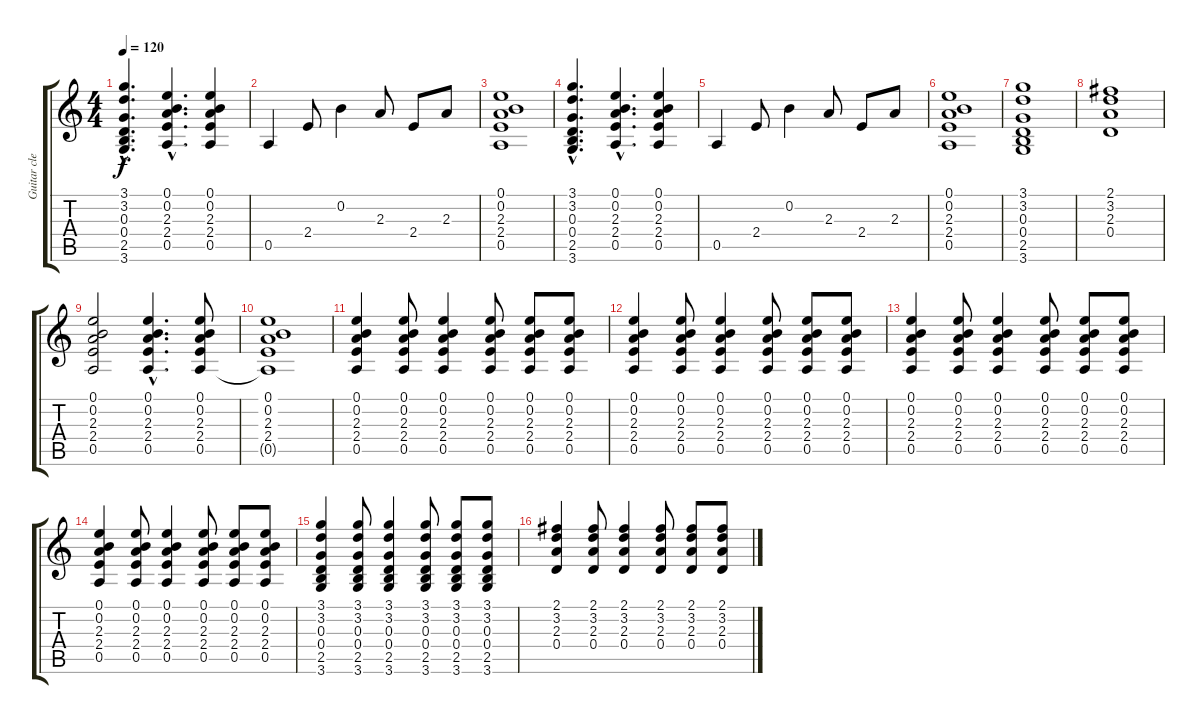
\track ("Guitar clean" "Guitar cle") {instrument electricguitarclean}
\staff {score tabs}
\tuning (E4 B3 G3 D3 A2 E2) {hide}
\ts (4 4)
\tempo 120
\clef g2
\ks c
(3.1{hac} 3.2{hac} 0.3{hac} 0.4{hac} 2.5{hac} 3.6{hac}).4{d dy f} (0.1{hac} 0.2{hac} 2.3{hac} 2.4{hac} 0.5{hac}).4{d} (0.1 0.2 2.3 2.4 0.5).4 |
0.5.4 2.4.8 0.2.4 2.3.8 2.4.8 2.3.8 |
(0.1 0.2 2.3 2.4 0.5).1 |
(3.1{hac} 3.2{hac} 0.3{hac} 0.4{hac} 2.5{hac} 3.6{hac}).4{d} (0.1{hac} 0.2{hac} 2.3{hac} 2.4{hac} 0.5{hac}).4{d} (0.1 0.2 2.3 2.4 0.5).4 |
0.5.4 2.4.8 0.2.4 2.3.8 2.4.8 2.3.8 |
(0.1 0.2 2.3 2.4 0.5).1 |
(3.1 3.2 0.3 0.4 2.5 3.6).1 |
(2.1 3.2 2.3 0.4).1 |
(0.1 0.2 2.3 2.4 0.5).2 (0.1{hac} 0.2{hac} 2.3{hac} 2.4{hac} 0.5{hac}).4{d} (0.1 0.2 2.3 2.4 0.5).8 |
(0.1 0.2 2.3 2.4 0.5{t}).1 |
(0.1 0.2 2.3 2.4 0.5).4 (0.1 0.2 2.3 2.4 0.5).8 (0.1 0.2 2.3 2.4 0.5).4 (0.1 0.2 2.3 2.4 0.5).8 (0.1 0.2 2.3 2.4 0.5).8 (0.1 0.2 2.3 2.4 0.5).8 |
(0.1 0.2 2.3 2.4 0.5).4 (0.1 0.2 2.3 2.4 0.5).8 (0.1 0.2 2.3 2.4 0.5).4 (0.1 0.2 2.3 2.4 0.5).8 (0.1 0.2 2.3 2.4 0.5).8 (0.1 0.2 2.3 2.4 0.5).8 |
(0.1 0.2 2.3 2.4 0.5).4 (0.1 0.2 2.3 2.4 0.5).8 (0.1 0.2 2.3 2.4 0.5).4 (0.1 0.2 2.3 2.4 0.5).8 (0.1 0.2 2.3 2.4 0.5).8 (0.1 0.2 2.3 2.4 0.5).8 |
(0.1 0.2 2.3 2.4 0.5).4 (0.1 0.2 2.3 2.4 0.5).8 (0.1 0.2 2.3 2.4 0.5).4 (0.1 0.2 2.3 2.4 0.5).8 (0.1 0.2 2.3 2.4 0.5).8 (0.1 0.2 2.3 2.4 0.5).8 |
(3.1 3.2 0.3 0.4 2.5 3.6).4 (3.1 3.2 0.3 0.4 2.5 3.6).8 (3.1 3.2 0.3 0.4 2.5 3.6).4 (3.1 3.2 0.3 0.4 2.5 3.6).8 (3.1 3.2 0.3 0.4 2.5 3.6).8 (3.1 3.2 0.3 0.4 2.5 3.6).8 |
(2.1 3.2 2.3 0.4).4 (2.1 3.2 2.3 0.4).8 (2.1 3.2 2.3 0.4).4 (2.1 3.2 2.3 0.4).8 (2.1 3.2 2.3 0.4).8 (2.1 3.2 2.3 0.4).8
